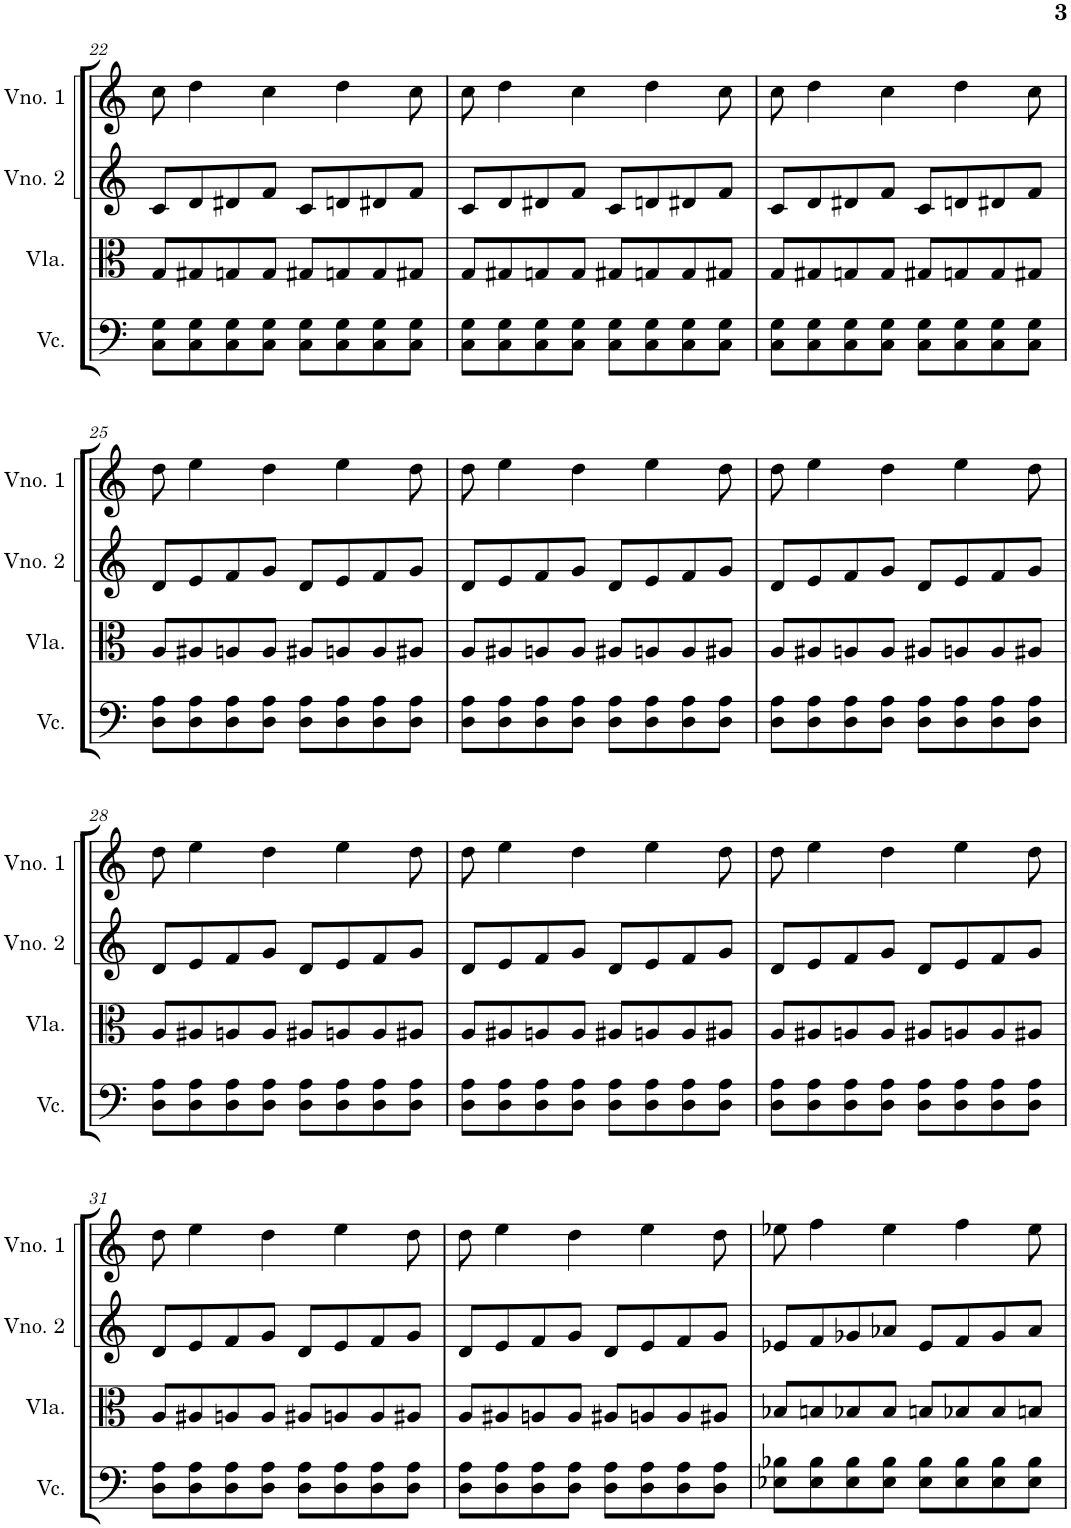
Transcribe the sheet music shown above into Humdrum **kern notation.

**kern	**kern	**kern	**kern
*part4	*part3	*part2	*part1
*staff4	*staff3	*staff2	*staff1
*I"Violoncelo	*I"Viola	*I"Violino 2	*I"Violino 1
*I'Vc.	*I'Vla.	*I'Vno. 2	*I'Vno. 1
!!LO:PB:g=z
*clefF4	*clefC3	*clefG2	*clefG2
*k[]	*k[]	*k[]	*k[]
*M4/4	*M4/4	*M4/4	*M4/4
=22	=22	=22	=22
8C\ 8G\L	8G/L	8c/L	8cc\
8C\ 8G\	8G#X/	8d/	4dd\
8C\ 8G\	8Gn/	8d#X/	.
8C\ 8G\J	8G/J	8f/J	4cc\
8C\ 8G\L	8G#X/L	8c/L	.
8C\ 8G\	8Gn/	8dn/	4dd\
8C\ 8G\	8G/	8d#X/	.
8C\ 8G\J	8G#X/J	8f/J	8cc\
=23	=23	=23	=23
8C\ 8G\L	8G/L	8c/L	8cc\
8C\ 8G\	8G#X/	8d/	4dd\
8C\ 8G\	8Gn/	8d#X/	.
8C\ 8G\J	8G/J	8f/J	4cc\
8C\ 8G\L	8G#X/L	8c/L	.
8C\ 8G\	8Gn/	8dn/	4dd\
8C\ 8G\	8G/	8d#X/	.
8C\ 8G\J	8G#X/J	8f/J	8cc\
=24	=24	=24	=24
8C\ 8G\L	8G/L	8c/L	8cc\
8C\ 8G\	8G#X/	8d/	4dd\
8C\ 8G\	8Gn/	8d#X/	.
8C\ 8G\J	8G/J	8f/J	4cc\
8C\ 8G\L	8G#X/L	8c/L	.
8C\ 8G\	8Gn/	8dn/	4dd\
8C\ 8G\	8G/	8d#X/	.
8C\ 8G\J	8G#X/J	8f/J	8cc\
!!LO:LB:g=z
=25	=25	=25	=25
8D\ 8A\L	8A/L	8d/L	8dd\
8D\ 8A\	8A#X/	8e/	4ee\
8D\ 8A\	8An/	8f/	.
8D\ 8A\J	8A/J	8g/J	4dd\
8D\ 8A\L	8A#X/L	8d/L	.
8D\ 8A\	8An/	8e/	4ee\
8D\ 8A\	8A/	8f/	.
8D\ 8A\J	8A#X/J	8g/J	8dd\
=26	=26	=26	=26
8D\ 8A\L	8A/L	8d/L	8dd\
8D\ 8A\	8A#X/	8e/	4ee\
8D\ 8A\	8An/	8f/	.
8D\ 8A\J	8A/J	8g/J	4dd\
8D\ 8A\L	8A#X/L	8d/L	.
8D\ 8A\	8An/	8e/	4ee\
8D\ 8A\	8A/	8f/	.
8D\ 8A\J	8A#X/J	8g/J	8dd\
=27	=27	=27	=27
8D\ 8A\L	8A/L	8d/L	8dd\
8D\ 8A\	8A#X/	8e/	4ee\
8D\ 8A\	8An/	8f/	.
8D\ 8A\J	8A/J	8g/J	4dd\
8D\ 8A\L	8A#X/L	8d/L	.
8D\ 8A\	8An/	8e/	4ee\
8D\ 8A\	8A/	8f/	.
8D\ 8A\J	8A#X/J	8g/J	8dd\
!!LO:LB:g=z
=28	=28	=28	=28
8D\ 8A\L	8A/L	8d/L	8dd\
8D\ 8A\	8A#X/	8e/	4ee\
8D\ 8A\	8An/	8f/	.
8D\ 8A\J	8A/J	8g/J	4dd\
8D\ 8A\L	8A#X/L	8d/L	.
8D\ 8A\	8An/	8e/	4ee\
8D\ 8A\	8A/	8f/	.
8D\ 8A\J	8A#X/J	8g/J	8dd\
=29	=29	=29	=29
8D\ 8A\L	8A/L	8d/L	8dd\
8D\ 8A\	8A#X/	8e/	4ee\
8D\ 8A\	8An/	8f/	.
8D\ 8A\J	8A/J	8g/J	4dd\
8D\ 8A\L	8A#X/L	8d/L	.
8D\ 8A\	8An/	8e/	4ee\
8D\ 8A\	8A/	8f/	.
8D\ 8A\J	8A#X/J	8g/J	8dd\
=30	=30	=30	=30
8D\ 8A\L	8A/L	8d/L	8dd\
8D\ 8A\	8A#X/	8e/	4ee\
8D\ 8A\	8An/	8f/	.
8D\ 8A\J	8A/J	8g/J	4dd\
8D\ 8A\L	8A#X/L	8d/L	.
8D\ 8A\	8An/	8e/	4ee\
8D\ 8A\	8A/	8f/	.
8D\ 8A\J	8A#X/J	8g/J	8dd\
!!LO:LB:g=z
=31	=31	=31	=31
8D\ 8A\L	8A/L	8d/L	8dd\
8D\ 8A\	8A#X/	8e/	4ee\
8D\ 8A\	8An/	8f/	.
8D\ 8A\J	8A/J	8g/J	4dd\
8D\ 8A\L	8A#X/L	8d/L	.
8D\ 8A\	8An/	8e/	4ee\
8D\ 8A\	8A/	8f/	.
8D\ 8A\J	8A#X/J	8g/J	8dd\
=32	=32	=32	=32
8D\ 8A\L	8A/L	8d/L	8dd\
8D\ 8A\	8A#X/	8e/	4ee\
8D\ 8A\	8An/	8f/	.
8D\ 8A\J	8A/J	8g/J	4dd\
8D\ 8A\L	8A#X/L	8d/L	.
8D\ 8A\	8An/	8e/	4ee\
8D\ 8A\	8A/	8f/	.
8D\ 8A\J	8A#X/J	8g/J	8dd\
=33	=33	=33	=33
8E-X\ 8B-X\L	8B-X/L	8e-X/L	8ee-X\
8E-\ 8B-\	8Bn/	8f/	4ff\
8E-\ 8B-\	8B-X/	8g-X/	.
8E-\ 8B-\J	8B-/J	8a-X/J	4ee-\
8E-\ 8B-\L	8Bn/L	8e-/L	.
8E-\ 8B-\	8B-X/	8f/	4ff\
8E-\ 8B-\	8B-/	8g-/	.
8E-\ 8B-\J	8Bn/J	8a-/J	8ee-\
=	=	=	=
*-	*-	*-	*-
